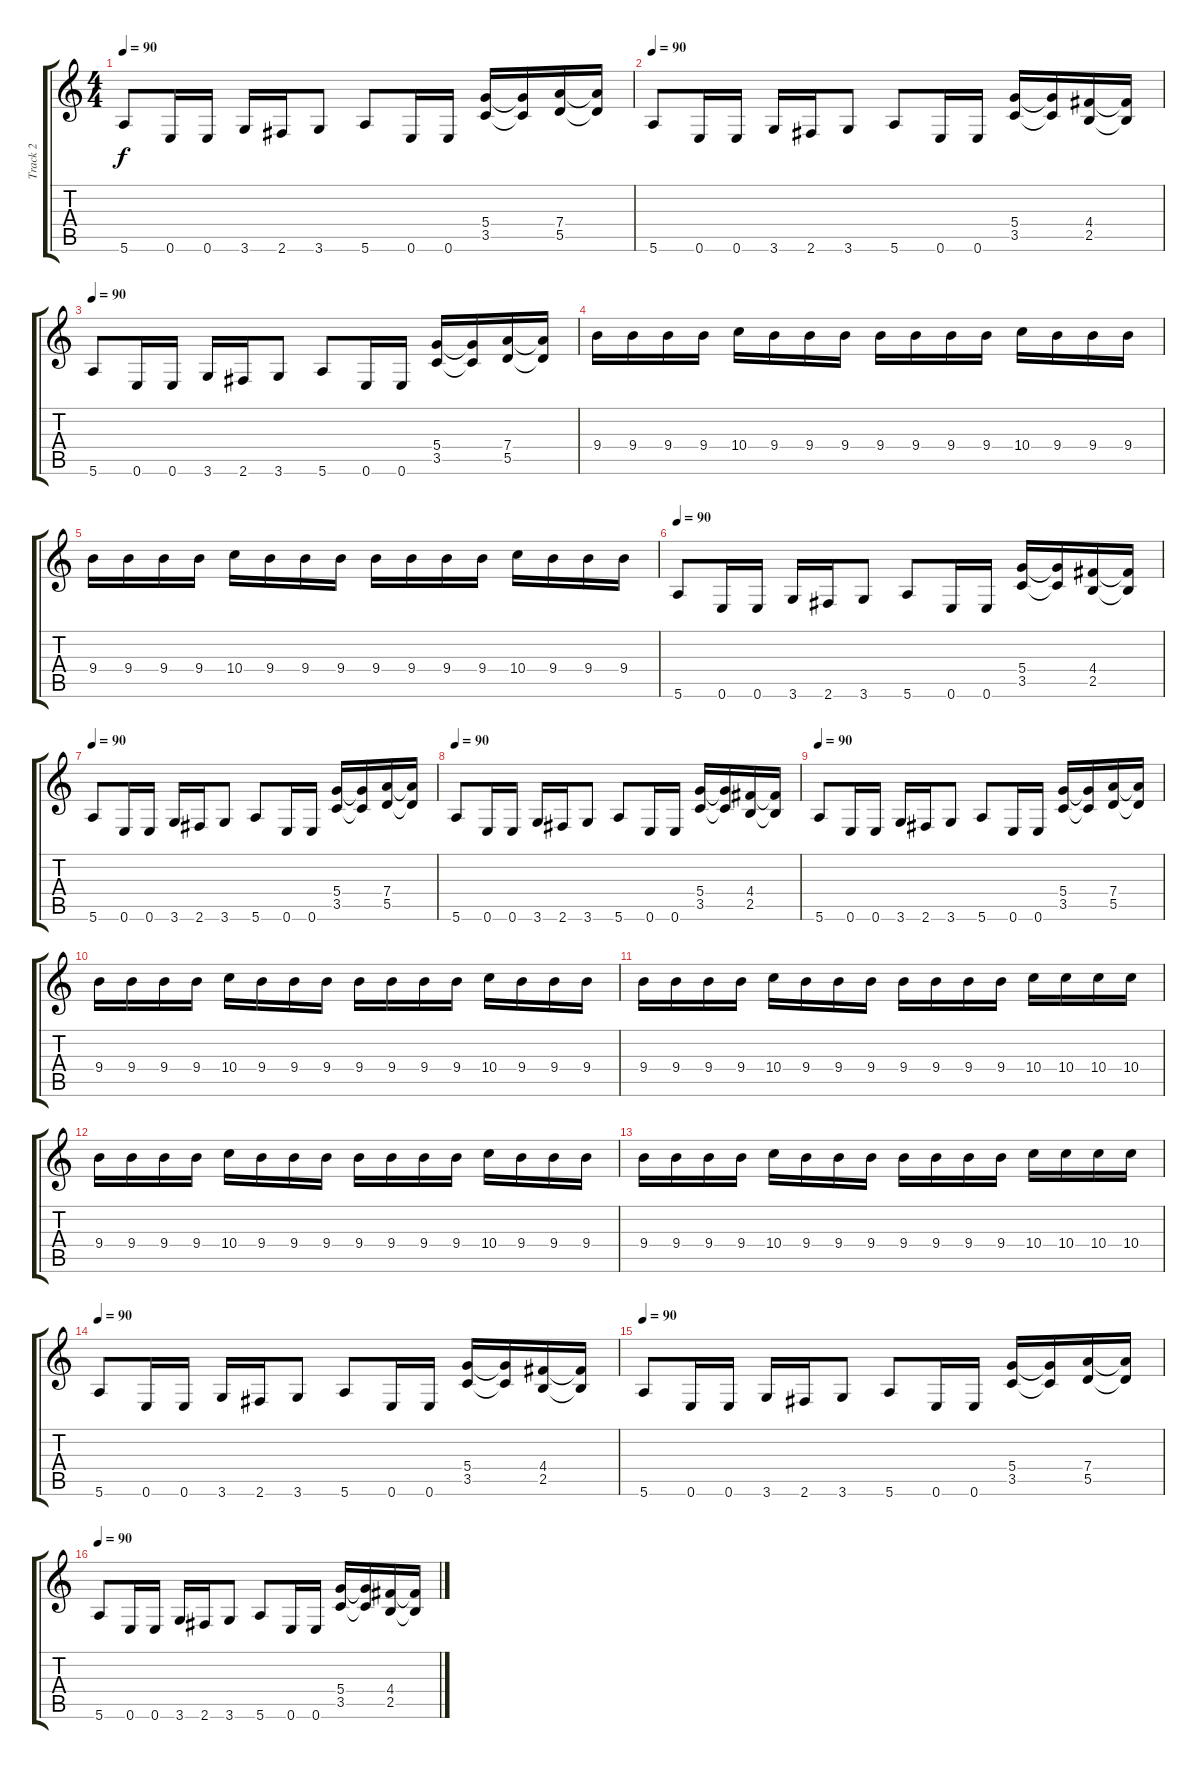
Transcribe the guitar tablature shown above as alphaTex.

\track ("Track 2" "Track 2") {instrument overdrivenguitar}
\staff {score tabs}
\tuning (E4 B3 G3 D3 A2 E2) {hide}
\ts (4 4)
\tempo 90
\clef g2
\ks c
5.6.8{dy f} 0.6.16 0.6.16 3.6.16 2.6.16 3.6.8 5.6.8 0.6.16 0.6.16 (5.4 3.5).16 (5.4{t} 3.5{t}).16 (7.4 5.5).16 (7.4{t} 5.5{t}).16 |
\tempo 90
5.6.8 0.6.16 0.6.16 3.6.16 2.6.16 3.6.8 5.6.8 0.6.16 0.6.16 (5.4 3.5).16 (5.4{t} 3.5{t}).16 (4.4 2.5).16 (4.4{t} 2.5{t}).16 |
\tempo 90
5.6.8 0.6.16 0.6.16 3.6.16 2.6.16 3.6.8 5.6.8 0.6.16 0.6.16 (5.4 3.5).16 (5.4{t} 3.5{t}).16 (7.4 5.5).16 (7.4{t} 5.5{t}).16 |
9.4.16 9.4.16 9.4.16 9.4.16 10.4.16 9.4.16 9.4.16 9.4.16 9.4.16 9.4.16 9.4.16 9.4.16 10.4.16 9.4.16 9.4.16 9.4.16 |
9.4.16 9.4.16 9.4.16 9.4.16 10.4.16 9.4.16 9.4.16 9.4.16 9.4.16 9.4.16 9.4.16 9.4.16 10.4.16 9.4.16 9.4.16 9.4.16 |
\tempo 90
5.6.8 0.6.16 0.6.16 3.6.16 2.6.16 3.6.8 5.6.8 0.6.16 0.6.16 (5.4 3.5).16 (5.4{t} 3.5{t}).16 (4.4 2.5).16 (4.4{t} 2.5{t}).16 |
\tempo 90
5.6.8 0.6.16 0.6.16 3.6.16 2.6.16 3.6.8 5.6.8 0.6.16 0.6.16 (5.4 3.5).16 (5.4{t} 3.5{t}).16 (7.4 5.5).16 (7.4{t} 5.5{t}).16 |
\tempo 90
5.6.8 0.6.16 0.6.16 3.6.16 2.6.16 3.6.8 5.6.8 0.6.16 0.6.16 (5.4 3.5).16 (5.4{t} 3.5{t}).16 (4.4 2.5).16 (4.4{t} 2.5{t}).16 |
\tempo 90
5.6.8 0.6.16 0.6.16 3.6.16 2.6.16 3.6.8 5.6.8 0.6.16 0.6.16 (5.4 3.5).16 (5.4{t} 3.5{t}).16 (7.4 5.5).16 (7.4{t} 5.5{t}).16 |
9.4.16 9.4.16 9.4.16 9.4.16 10.4.16 9.4.16 9.4.16 9.4.16 9.4.16 9.4.16 9.4.16 9.4.16 10.4.16 9.4.16 9.4.16 9.4.16 |
9.4.16 9.4.16 9.4.16 9.4.16 10.4.16 9.4.16 9.4.16 9.4.16 9.4.16 9.4.16 9.4.16 9.4.16 10.4.16 10.4.16 10.4.16 10.4.16 |
9.4.16 9.4.16 9.4.16 9.4.16 10.4.16 9.4.16 9.4.16 9.4.16 9.4.16 9.4.16 9.4.16 9.4.16 10.4.16 9.4.16 9.4.16 9.4.16 |
9.4.16 9.4.16 9.4.16 9.4.16 10.4.16 9.4.16 9.4.16 9.4.16 9.4.16 9.4.16 9.4.16 9.4.16 10.4.16 10.4.16 10.4.16 10.4.16 |
\tempo 90
5.6.8 0.6.16 0.6.16 3.6.16 2.6.16 3.6.8 5.6.8 0.6.16 0.6.16 (5.4 3.5).16 (5.4{t} 3.5{t}).16 (4.4 2.5).16 (4.4{t} 2.5{t}).16 |
\tempo 90
5.6.8 0.6.16 0.6.16 3.6.16 2.6.16 3.6.8 5.6.8 0.6.16 0.6.16 (5.4 3.5).16 (5.4{t} 3.5{t}).16 (7.4 5.5).16 (7.4{t} 5.5{t}).16 |
\tempo 90
5.6.8 0.6.16 0.6.16 3.6.16 2.6.16 3.6.8 5.6.8 0.6.16 0.6.16 (5.4 3.5).16 (5.4{t} 3.5{t}).16 (4.4 2.5).16 (4.4{t} 2.5{t}).16
